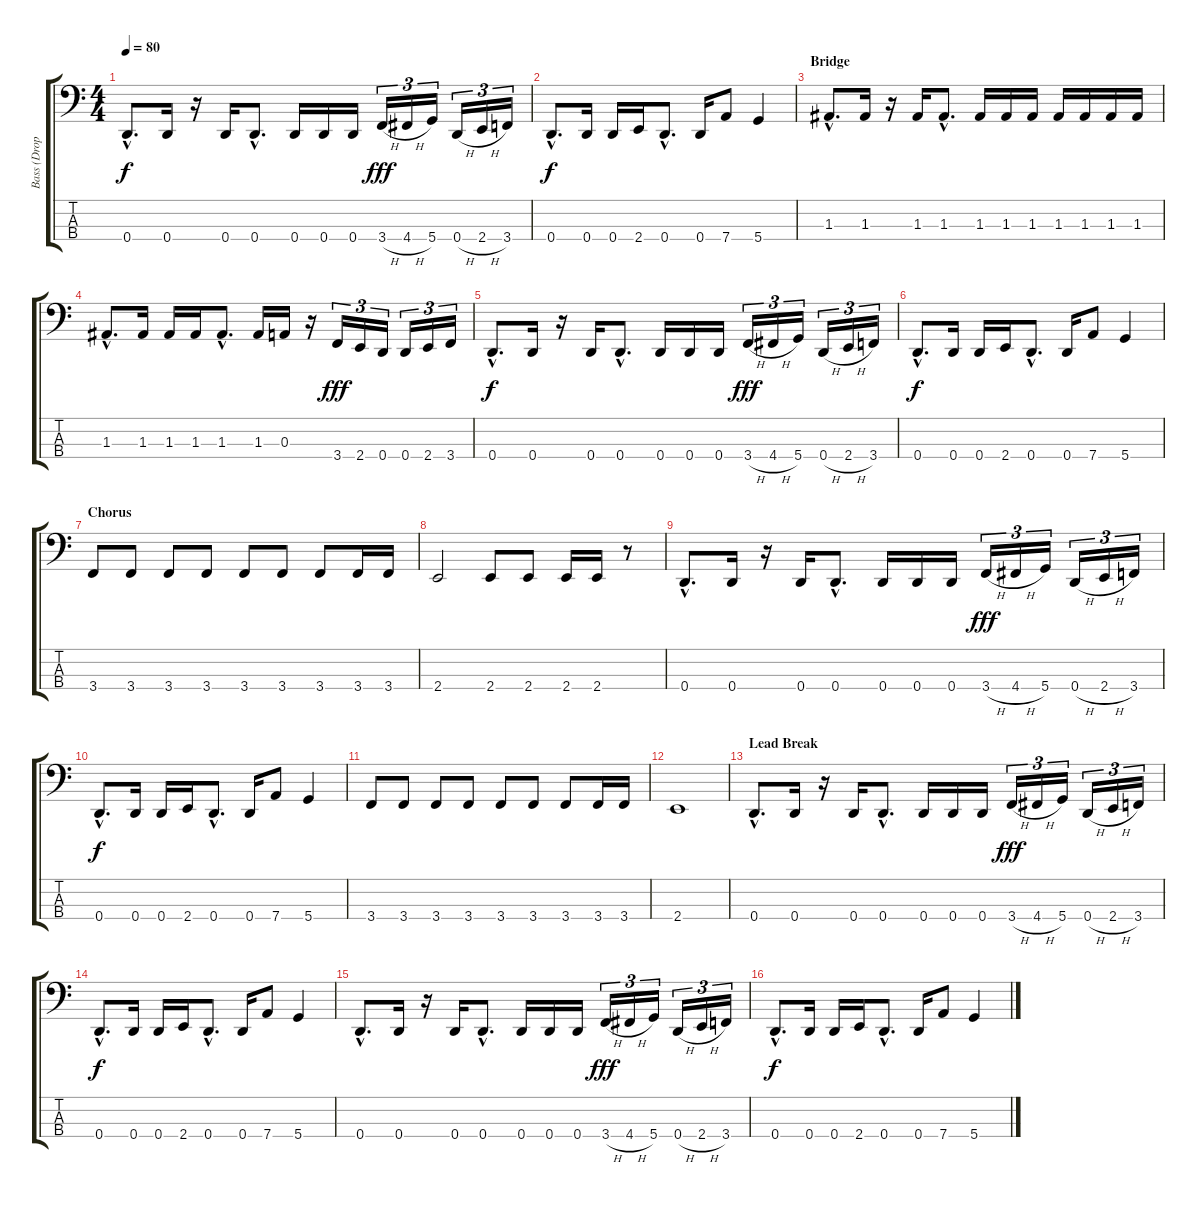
\track ("Bass (Drop D)" "Bass (Drop") {instrument electricbassfinger}
\staff {score tabs}
\tuning (G2 D2 A1 D1) {hide}
\ts (4 4)
\tempo 80
\clef f4
\ks c
0.4{hac}.8{d dy f} 0.4.16 r.16 0.4.16 0.4{hac}.8{d} 0.4.16 0.4.16 0.4.16 3.4{h}.16{tu (3 2) dy fff} 4.4{h}.16{tu (3 2)} 5.4.16{tu (3 2)} 0.4{h}.16{tu (3 2)} 2.4{h}.16{tu (3 2)} 3.4.16{tu (3 2)} |
0.4{hac}.8{d dy f} 0.4.16 0.4.16 2.4.16 0.4{hac}.8{d} 0.4.16 7.4.8 5.4.4 |
\section ("" "Bridge")
1.3{hac}.8{d} 1.3.16 r.16 1.3.16 1.3{hac}.8{d} 1.3.16 1.3.16 1.3.16 1.3.16 1.3.16 1.3.16 1.3.16 |
1.3{hac}.8{d} 1.3.16 1.3.16 1.3.16 1.3{hac}.8{d} 1.3.16 0.3.16 r.16 3.4.16{tu (3 2) dy fff} 2.4.16{tu (3 2)} 0.4.16{tu (3 2)} 0.4.16{tu (3 2)} 2.4.16{tu (3 2)} 3.4.16{tu (3 2)} |
0.4{hac}.8{d dy f} 0.4.16 r.16 0.4.16 0.4{hac}.8{d} 0.4.16 0.4.16 0.4.16 3.4{h}.16{tu (3 2) dy fff} 4.4{h}.16{tu (3 2)} 5.4.16{tu (3 2)} 0.4{h}.16{tu (3 2)} 2.4{h}.16{tu (3 2)} 3.4.16{tu (3 2)} |
0.4{hac}.8{d dy f} 0.4.16 0.4.16 2.4.16 0.4{hac}.8{d} 0.4.16 7.4.8 5.4.4 |
\section ("" "Chorus")
3.4.8 3.4.8 3.4.8 3.4.8 3.4.8 3.4.8 3.4.8 3.4.16 3.4.16 |
2.4.2 2.4.8 2.4.8 2.4.16 2.4.16 r.8 |
0.4{hac}.8{d} 0.4.16 r.16 0.4.16 0.4{hac}.8{d} 0.4.16 0.4.16 0.4.16 3.4{h}.16{tu (3 2) dy fff} 4.4{h}.16{tu (3 2)} 5.4.16{tu (3 2)} 0.4{h}.16{tu (3 2)} 2.4{h}.16{tu (3 2)} 3.4.16{tu (3 2)} |
0.4{hac}.8{d dy f} 0.4.16 0.4.16 2.4.16 0.4{hac}.8{d} 0.4.16 7.4.8 5.4.4 |
3.4.8 3.4.8 3.4.8 3.4.8 3.4.8 3.4.8 3.4.8 3.4.16 3.4.16 |
2.4.1 |
\section ("" "Lead Break")
0.4{hac}.8{d} 0.4.16 r.16 0.4.16 0.4{hac}.8{d} 0.4.16 0.4.16 0.4.16 3.4{h}.16{tu (3 2) dy fff} 4.4{h}.16{tu (3 2)} 5.4.16{tu (3 2)} 0.4{h}.16{tu (3 2)} 2.4{h}.16{tu (3 2)} 3.4.16{tu (3 2)} |
0.4{hac}.8{d dy f} 0.4.16 0.4.16 2.4.16 0.4{hac}.8{d} 0.4.16 7.4.8 5.4.4 |
0.4{hac}.8{d} 0.4.16 r.16 0.4.16 0.4{hac}.8{d} 0.4.16 0.4.16 0.4.16 3.4{h}.16{tu (3 2) dy fff} 4.4{h}.16{tu (3 2)} 5.4.16{tu (3 2)} 0.4{h}.16{tu (3 2)} 2.4{h}.16{tu (3 2)} 3.4.16{tu (3 2)} |
0.4{hac}.8{d dy f} 0.4.16 0.4.16 2.4.16 0.4{hac}.8{d} 0.4.16 7.4.8 5.4.4
